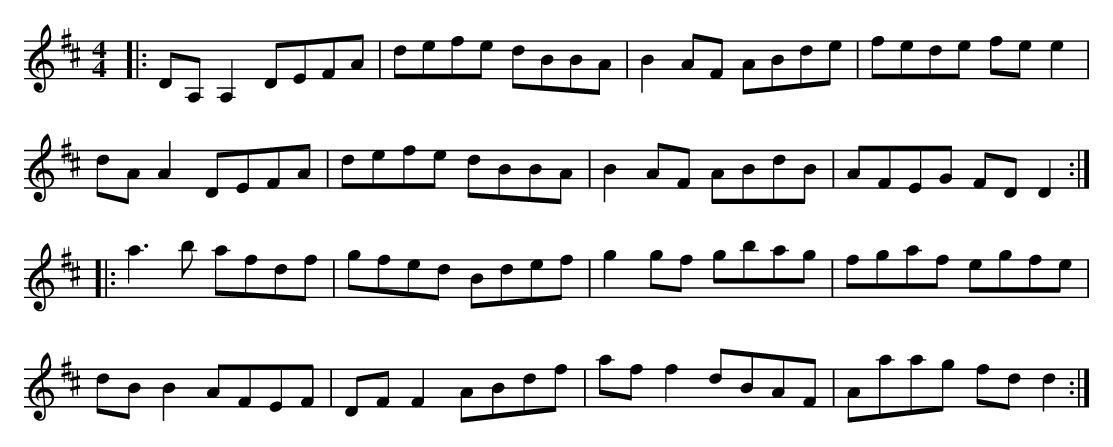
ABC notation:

X:1
M:4/4
K:D
|:DA,A,2 DEFA|defe dBBA|B2 AF ABde|fede fee2|
dA A2 DEFA|defe dBBA|B2 AF ABdB|AFEG FDD2:|
|:a3b afdf|gfed Bdef|g2gf gbag|fgaf egfe|
dBB2 AFEF|DFF2 ABdf|aff2 dBAF|Aaag fdd2:|
